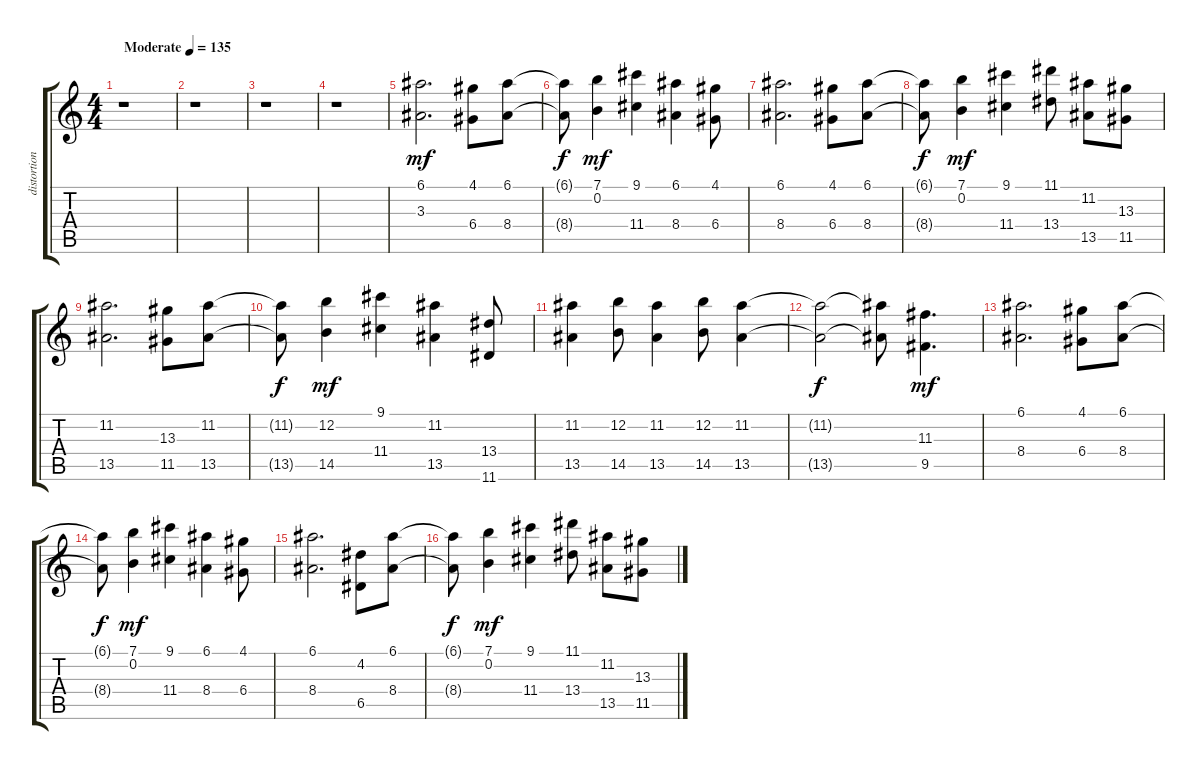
\track ("distortion electric guitar" "distortion") {instrument distortionguitar}
\staff {score tabs}
\tuning (E4 B3 G3 D3 A2 E2) {hide}
\ts (4 4)
\tempo (135 "Moderate")
\clef g2
\ks c
r.1{dy mf instrument distortionguitar} |
r.1 |
r.1 |
r.1 |
(6.1 3.3).2{d} (4.1 6.4).8 (6.1 8.4).8 |
(6.1{t} 8.4{t}).8{dy f} (7.1 0.2).4{dy mf} (9.1 11.4).4 (6.1 8.4).4 (4.1 6.4).8 |
(6.1 8.4).2{d} (4.1 6.4).8 (6.1 8.4).8 |
(6.1{t} 8.4{t}).8{dy f} (7.1 0.2).4{dy mf} (9.1 11.4).4 (11.1 13.4).8 (11.2 13.5).8 (13.3 11.5).8 |
(11.2 13.5).2{d} (13.3 11.5).8 (11.2 13.5).8 |
(11.2{t} 13.5{t}).8{dy f} (12.2 14.5).4{dy mf} (9.1 11.4).4 (11.2 13.5).4 (13.4 11.6).8 |
(11.2 13.5).4 (12.2 14.5).8 (11.2 13.5).4 (12.2 14.5).8 (11.2 13.5).4 |
(11.2{t} 13.5{t}).2{dy f} (11.2{t} 13.5{t}).8 (11.3 9.5).4{d dy mf} |
(6.1 8.4).2{d} (4.1 6.4).8 (6.1 8.4).8 |
(6.1{t} 8.4{t}).8{dy f} (7.1 0.2).4{dy mf} (9.1 11.4).4 (6.1 8.4).4 (4.1 6.4).8 |
(6.1 8.4).2{d} (4.2 6.5).8 (6.1 8.4).8 |
(6.1{t} 8.4{t}).8{dy f} (7.1 0.2).4{dy mf} (9.1 11.4).4 (11.1 13.4).8 (11.2 13.5).8 (13.3 11.5).8
